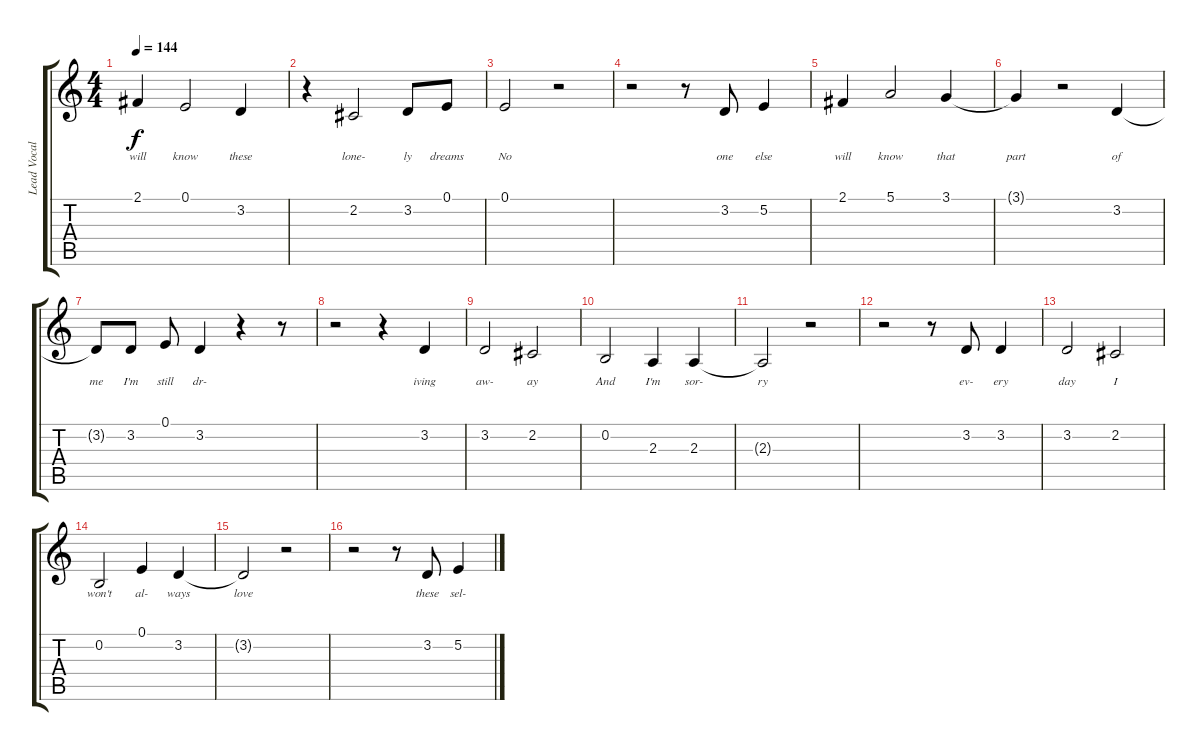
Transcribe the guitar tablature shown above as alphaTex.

\track ("Lead Vocals" "Lead Vocal") {instrument lead6voice}
\staff {score tabs}
\tuning (E4 B3 G3 D3 A2 E2) {hide}
\ts (4 4)
\tempo 144
\clef g2
\ks c
2.1.4{lyrics (0 "will") lyrics (1 "") lyrics (2 "") lyrics (3 "") lyrics (4 "") dy f} 0.1.2{lyrics (0 "know") lyrics (1 "") lyrics (2 "") lyrics (3 "") lyrics (4 "")} 3.2.4{lyrics (0 "these") lyrics (1 "") lyrics (2 "") lyrics (3 "") lyrics (4 "")} |
r.4 2.2.2{lyrics (0 "lone-") lyrics (1 "") lyrics (2 "") lyrics (3 "") lyrics (4 "")} 3.2.8{lyrics (0 "ly") lyrics (1 "") lyrics (2 "") lyrics (3 "") lyrics (4 "")} 0.1.8{lyrics (0 "dreams") lyrics (1 "") lyrics (2 "") lyrics (3 "") lyrics (4 "")} |
0.1.2{lyrics (0 "No") lyrics (1 "") lyrics (2 "") lyrics (3 "") lyrics (4 "")} r.2 |
r.2 r.8 3.2.8{lyrics (0 "one") lyrics (1 "") lyrics (2 "") lyrics (3 "") lyrics (4 "")} 5.2.4{lyrics (0 "else") lyrics (1 "") lyrics (2 "") lyrics (3 "") lyrics (4 "")} |
2.1.4{lyrics (0 "will") lyrics (1 "") lyrics (2 "") lyrics (3 "") lyrics (4 "")} 5.1.2{lyrics (0 "know") lyrics (1 "") lyrics (2 "") lyrics (3 "") lyrics (4 "")} 3.1.4{lyrics (0 "that") lyrics (1 "") lyrics (2 "") lyrics (3 "") lyrics (4 "")} |
3.1{t}.4{lyrics (0 "part") lyrics (1 "") lyrics (2 "") lyrics (3 "") lyrics (4 "")} r.2 3.2.4{lyrics (0 "of") lyrics (1 "") lyrics (2 "") lyrics (3 "") lyrics (4 "")} |
3.2{t}.8{lyrics (0 "me") lyrics (1 "") lyrics (2 "") lyrics (3 "") lyrics (4 "")} 3.2.8{lyrics (0 "I'm") lyrics (1 "") lyrics (2 "") lyrics (3 "") lyrics (4 "")} 0.1.8{lyrics (0 "still") lyrics (1 "") lyrics (2 "") lyrics (3 "") lyrics (4 "")} 3.2.4{lyrics (0 "dr-") lyrics (1 "") lyrics (2 "") lyrics (3 "") lyrics (4 "")} r.4 r.8 |
r.2 r.4 3.2.4{lyrics (0 "iving") lyrics (1 "") lyrics (2 "") lyrics (3 "") lyrics (4 "")} |
3.2.2{lyrics (0 "aw-") lyrics (1 "") lyrics (2 "") lyrics (3 "") lyrics (4 "")} 2.2.2{lyrics (0 "ay") lyrics (1 "") lyrics (2 "") lyrics (3 "") lyrics (4 "")} |
0.2.2{lyrics (0 "And") lyrics (1 "") lyrics (2 "") lyrics (3 "") lyrics (4 "")} 2.3.4{lyrics (0 "I'm") lyrics (1 "") lyrics (2 "") lyrics (3 "") lyrics (4 "")} 2.3.4{lyrics (0 "sor-") lyrics (1 "") lyrics (2 "") lyrics (3 "") lyrics (4 "")} |
2.3{t}.2{lyrics (0 "ry") lyrics (1 "") lyrics (2 "") lyrics (3 "") lyrics (4 "")} r.2 |
r.2 r.8 3.2.8{lyrics (0 "ev-") lyrics (1 "") lyrics (2 "") lyrics (3 "") lyrics (4 "")} 3.2.4{lyrics (0 "ery") lyrics (1 "") lyrics (2 "") lyrics (3 "") lyrics (4 "")} |
3.2.2{lyrics (0 "day") lyrics (1 "") lyrics (2 "") lyrics (3 "") lyrics (4 "")} 2.2.2{lyrics (0 "I") lyrics (1 "") lyrics (2 "") lyrics (3 "") lyrics (4 "")} |
0.2.2{lyrics (0 "won't") lyrics (1 "") lyrics (2 "") lyrics (3 "") lyrics (4 "")} 0.1.4{lyrics (0 "al-") lyrics (1 "") lyrics (2 "") lyrics (3 "") lyrics (4 "")} 3.2.4{lyrics (0 "ways") lyrics (1 "") lyrics (2 "") lyrics (3 "") lyrics (4 "")} |
3.2{t}.2{lyrics (0 "love") lyrics (1 "") lyrics (2 "") lyrics (3 "") lyrics (4 "")} r.2 |
r.2 r.8 3.2.8{lyrics (0 "these") lyrics (1 "") lyrics (2 "") lyrics (3 "") lyrics (4 "")} 5.2.4{lyrics (0 "sel-") lyrics (1 "") lyrics (2 "") lyrics (3 "") lyrics (4 "")}
